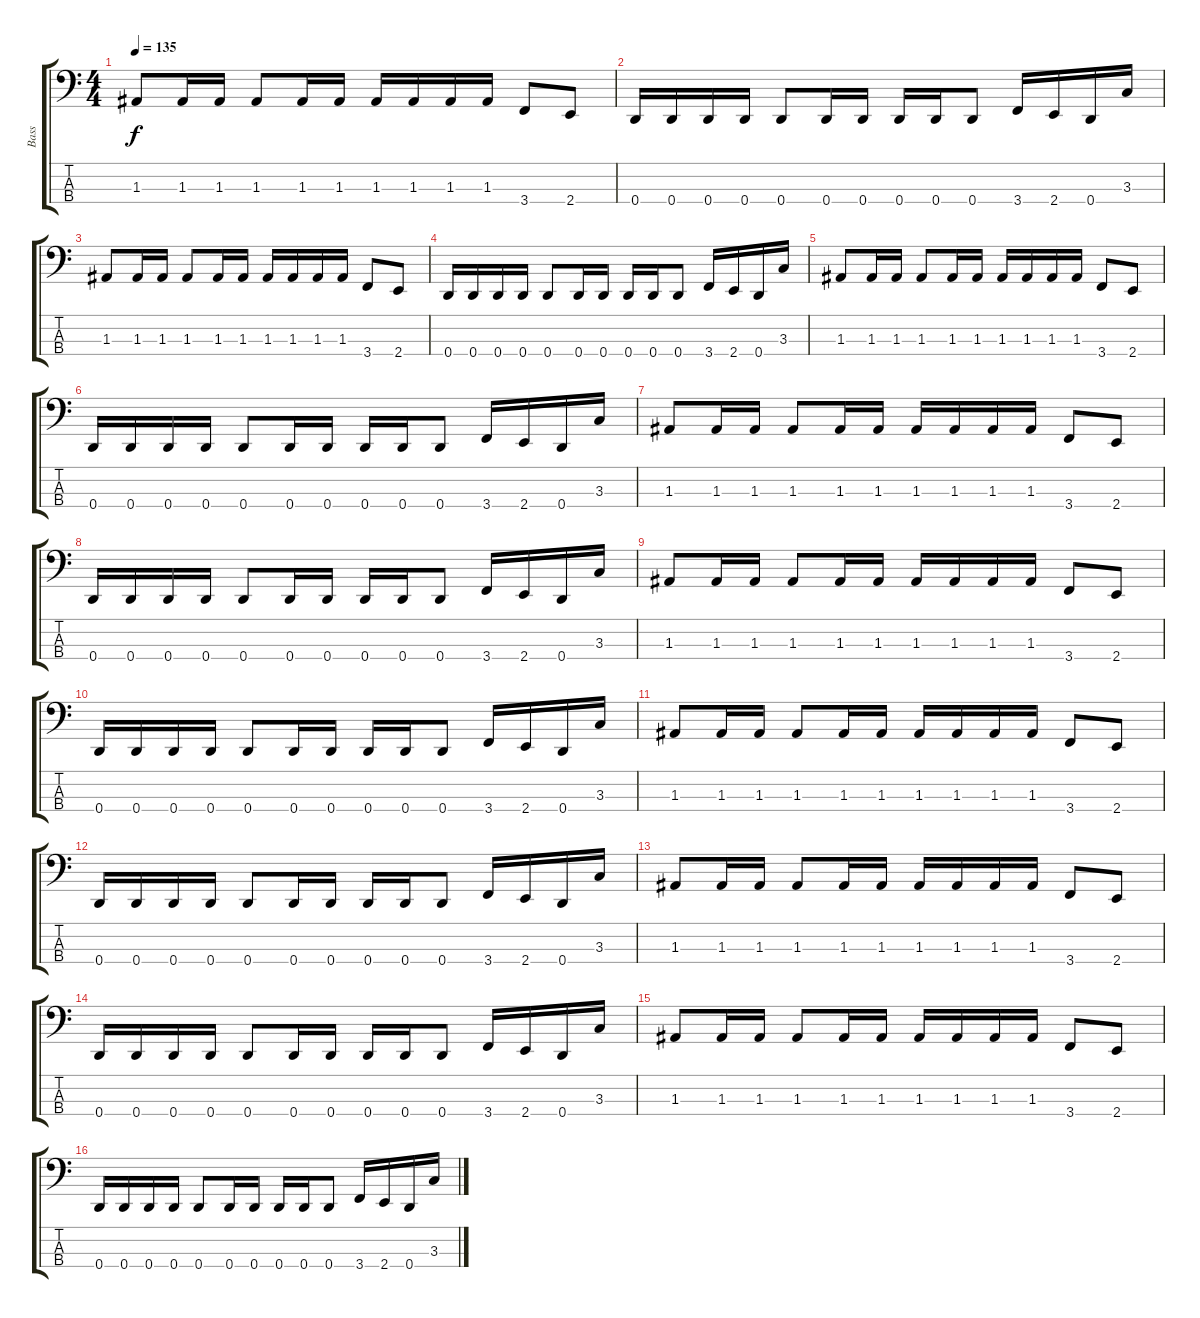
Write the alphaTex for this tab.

\track ("Bass" "Bass") {instrument electricbasspick}
\staff {score tabs}
\tuning (G2 D2 A1 D1) {hide}
\ts (4 4)
\tempo 135
\clef f4
\ks c
1.3.8{dy f} 1.3.16 1.3.16 1.3.8 1.3.16 1.3.16 1.3.16 1.3.16 1.3.16 1.3.16 3.4.8 2.4.8 |
0.4.16 0.4.16 0.4.16 0.4.16 0.4.8 0.4.16 0.4.16 0.4.16 0.4.16 0.4.8 3.4.16 2.4.16 0.4.16 3.3.16 |
1.3.8 1.3.16 1.3.16 1.3.8 1.3.16 1.3.16 1.3.16 1.3.16 1.3.16 1.3.16 3.4.8 2.4.8 |
0.4.16 0.4.16 0.4.16 0.4.16 0.4.8 0.4.16 0.4.16 0.4.16 0.4.16 0.4.8 3.4.16 2.4.16 0.4.16 3.3.16 |
1.3.8 1.3.16 1.3.16 1.3.8 1.3.16 1.3.16 1.3.16 1.3.16 1.3.16 1.3.16 3.4.8 2.4.8 |
0.4.16 0.4.16 0.4.16 0.4.16 0.4.8 0.4.16 0.4.16 0.4.16 0.4.16 0.4.8 3.4.16 2.4.16 0.4.16 3.3.16 |
1.3.8 1.3.16 1.3.16 1.3.8 1.3.16 1.3.16 1.3.16 1.3.16 1.3.16 1.3.16 3.4.8 2.4.8 |
0.4.16 0.4.16 0.4.16 0.4.16 0.4.8 0.4.16 0.4.16 0.4.16 0.4.16 0.4.8 3.4.16 2.4.16 0.4.16 3.3.16 |
1.3.8 1.3.16 1.3.16 1.3.8 1.3.16 1.3.16 1.3.16 1.3.16 1.3.16 1.3.16 3.4.8 2.4.8 |
0.4.16 0.4.16 0.4.16 0.4.16 0.4.8 0.4.16 0.4.16 0.4.16 0.4.16 0.4.8 3.4.16 2.4.16 0.4.16 3.3.16 |
1.3.8 1.3.16 1.3.16 1.3.8 1.3.16 1.3.16 1.3.16 1.3.16 1.3.16 1.3.16 3.4.8 2.4.8 |
0.4.16 0.4.16 0.4.16 0.4.16 0.4.8 0.4.16 0.4.16 0.4.16 0.4.16 0.4.8 3.4.16 2.4.16 0.4.16 3.3.16 |
1.3.8 1.3.16 1.3.16 1.3.8 1.3.16 1.3.16 1.3.16 1.3.16 1.3.16 1.3.16 3.4.8 2.4.8 |
0.4.16 0.4.16 0.4.16 0.4.16 0.4.8 0.4.16 0.4.16 0.4.16 0.4.16 0.4.8 3.4.16 2.4.16 0.4.16 3.3.16 |
1.3.8 1.3.16 1.3.16 1.3.8 1.3.16 1.3.16 1.3.16 1.3.16 1.3.16 1.3.16 3.4.8 2.4.8 |
0.4.16 0.4.16 0.4.16 0.4.16 0.4.8 0.4.16 0.4.16 0.4.16 0.4.16 0.4.8 3.4.16 2.4.16 0.4.16 3.3.16
